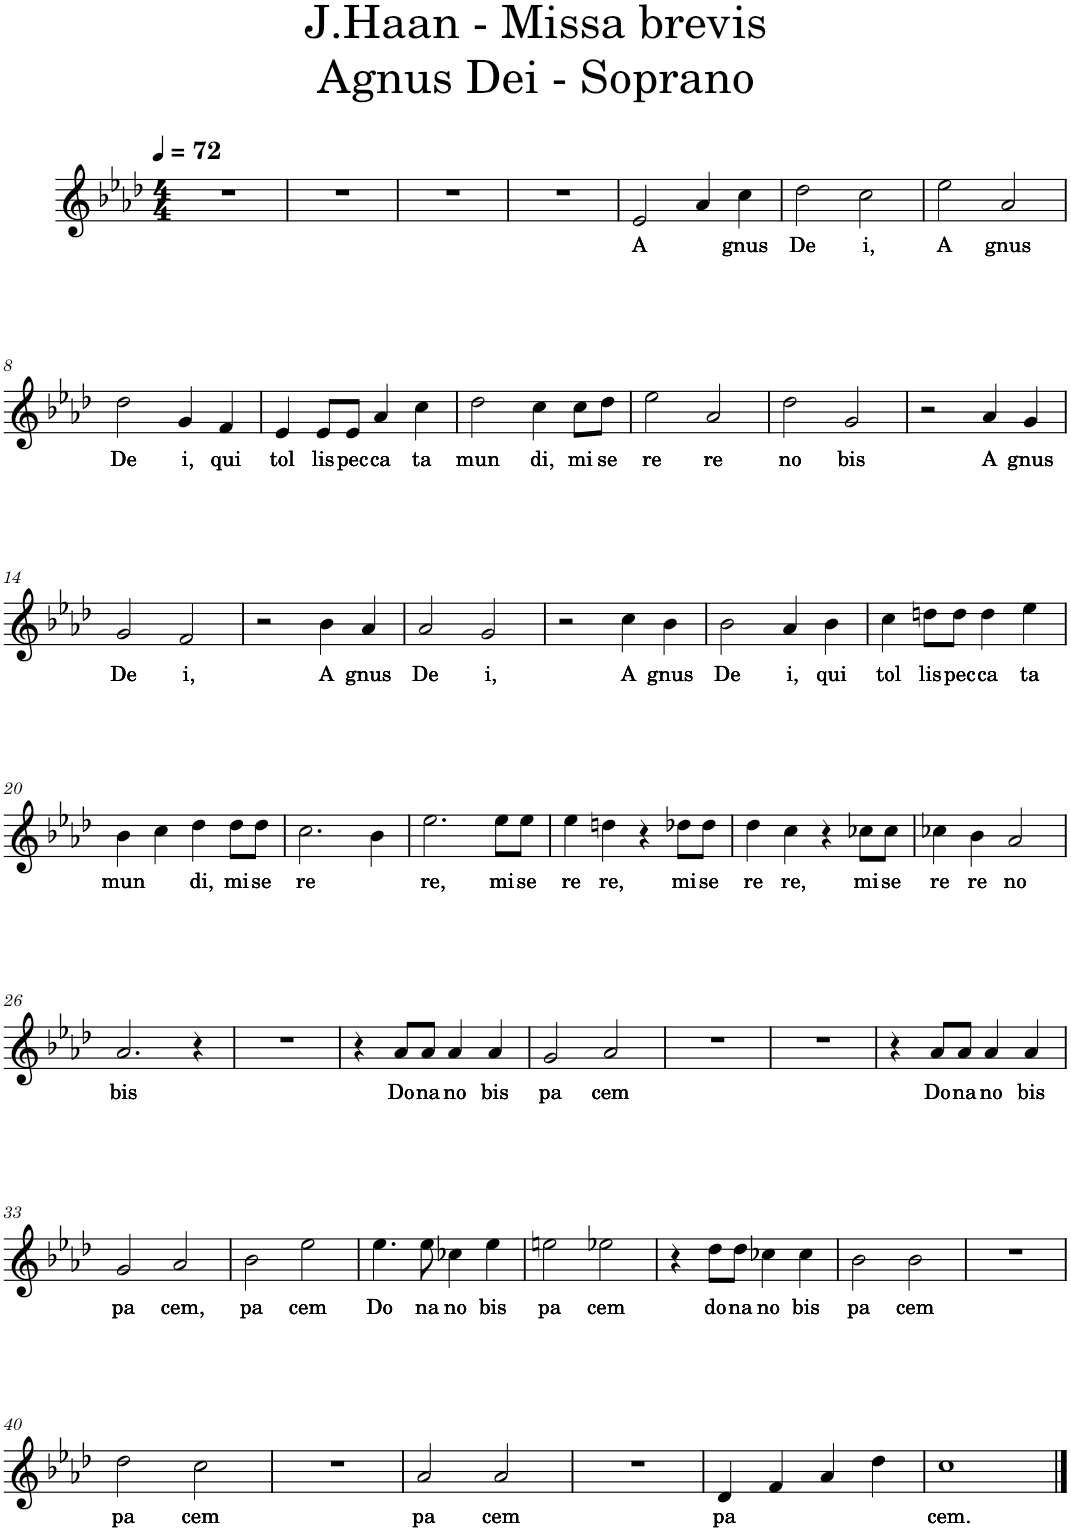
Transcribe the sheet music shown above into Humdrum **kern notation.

**kern	**text
*part1	*part1
*staff1	*staff1
*I"Soprano	*
*I'Sop.	*
*clefG2	*
*k[b-e-a-d-]	*
*M4/4	*
*MM72	*
=1	=1
1r	.
=2	=2
1r	.
=3	=3
1r	.
=4	=4
1r	.
=5	=5
!	!LO:LY:b
2e-/	A
4a-/	.
!	!LO:LY:b
4cc\	gnus
=6	=6
!	!LO:LY:b
2dd-\	De
!	!LO:LY:b
2cc\	i,
=7	=7
!	!LO:LY:b
2ee-\	A
!	!LO:LY:b
2a-/	gnus
!!LO:LB:g=z
=8	=8
!	!LO:LY:b
2dd-\	De
!	!LO:LY:b
4g/	i,
!	!LO:LY:b
4f/	qui
=9	=9
!	!LO:LY:b
4e-/	tol
!	!LO:LY:b
8e-/L	lis
!	!LO:LY:b
8e-/J	pec
!	!LO:LY:b
4a-/	ca
!	!LO:LY:b
4cc\	ta
=10	=10
!	!LO:LY:b
2dd-\	mun
!	!LO:LY:b
4cc\	di,
!	!LO:LY:b
8cc\L	mi
!	!LO:LY:b
8dd-\J	se
=11	=11
!	!LO:LY:b
2ee-\	re
!	!LO:LY:b
2a-/	re
=12	=12
!	!LO:LY:b
2dd-\	no
!	!LO:LY:b
2g/	bis
=13	=13
2r	.
!	!LO:LY:b
4a-/	A
!	!LO:LY:b
4g/	gnus
!!LO:LB:g=z
=14	=14
!	!LO:LY:b
2g/	De
!	!LO:LY:b
2f/	i,
=15	=15
2r	.
!	!LO:LY:b
4b-\	A
!	!LO:LY:b
4a-/	gnus
=16	=16
!	!LO:LY:b
2a-/	De
!	!LO:LY:b
2g/	i,
=17	=17
2r	.
!	!LO:LY:b
4cc\	A
!	!LO:LY:b
4b-\	gnus
=18	=18
!	!LO:LY:b
2b-\	De
!	!LO:LY:b
4a-/	i,
!	!LO:LY:b
4b-\	qui
=19	=19
!	!LO:LY:b
4cc\	tol
!	!LO:LY:b
8ddn\L	lis
!	!LO:LY:b
8dd\J	pec
!	!LO:LY:b
4dd\	ca
!	!LO:LY:b
4ee-\	ta
!!LO:LB:g=z
=20	=20
!	!LO:LY:b
4b-\	mun
4cc\	.
!	!LO:LY:b
4dd-\	di,
!	!LO:LY:b
8dd-\L	mi
!	!LO:LY:b
8dd-\J	se
=21	=21
!	!LO:LY:b
2.cc\	re
4b-\	.
=22	=22
!	!LO:LY:b
2.ee-\	re,
!	!LO:LY:b
8ee-\L	mi
!	!LO:LY:b
8ee-\J	se
=23	=23
!	!LO:LY:b
4ee-\	re
!	!LO:LY:b
4ddn\	re,
4r	.
!	!LO:LY:b
8dd-X\L	mi
!	!LO:LY:b
8dd-\J	se
=24	=24
!	!LO:LY:b
4dd-\	re
!	!LO:LY:b
4cc\	re,
4r	.
!	!LO:LY:b
8cc-X\L	mi
!	!LO:LY:b
8cc-\J	se
=25	=25
!	!LO:LY:b
4cc-X\	re
!	!LO:LY:b
4b-\	re
!	!LO:LY:b
2a-/	no
!!LO:LB:g=z
=26	=26
!	!LO:LY:b
2.a-/	bis
4r	.
=27	=27
1r	.
=28	=28
4r	.
!	!LO:LY:b
8a-/L	Do
!	!LO:LY:b
8a-/J	na
!	!LO:LY:b
4a-/	no
!	!LO:LY:b
4a-/	bis
=29	=29
!	!LO:LY:b
2g/	pa
!	!LO:LY:b
2a-/	cem
=30	=30
1r	.
=31	=31
1r	.
=32	=32
4r	.
!	!LO:LY:b
8a-/L	Do
!	!LO:LY:b
8a-/J	na
!	!LO:LY:b
4a-/	no
!	!LO:LY:b
4a-/	bis
!!LO:LB:g=z
=33	=33
!	!LO:LY:b
2g/	pa
!	!LO:LY:b
2a-/	cem,
=34	=34
!	!LO:LY:b
2b-\	pa
!	!LO:LY:b
2ee-\	cem
=35	=35
!	!LO:LY:b
4.ee-\	Do
!	!LO:LY:b
8ee-\	na
!	!LO:LY:b
4cc-X\	no
!	!LO:LY:b
4ee-\	bis
=36	=36
!	!LO:LY:b
2een\	pa
!	!LO:LY:b
2ee-X\	cem
=37	=37
4r	.
!	!LO:LY:b
8dd-\L	do
!	!LO:LY:b
8dd-\J	na
!	!LO:LY:b
4cc-X\	no
!	!LO:LY:b
4cc-\	bis
=38	=38
!	!LO:LY:b
2b-\	pa
!	!LO:LY:b
2b-\	cem
=39	=39
1r	.
!!LO:LB:g=z
=40	=40
!	!LO:LY:b
2dd-\	pa
!	!LO:LY:b
2cc\	cem
=41	=41
1r	.
=42	=42
!	!LO:LY:b
2a-/	pa
!	!LO:LY:b
2a-/	cem
=43	=43
1r	.
=44	=44
!	!LO:LY:b
4d-/	pa
4f/	.
4a-/	.
4dd-\	.
=45	=45
!	!LO:LY:b
1cc	cem.
==	==
*-	*-
